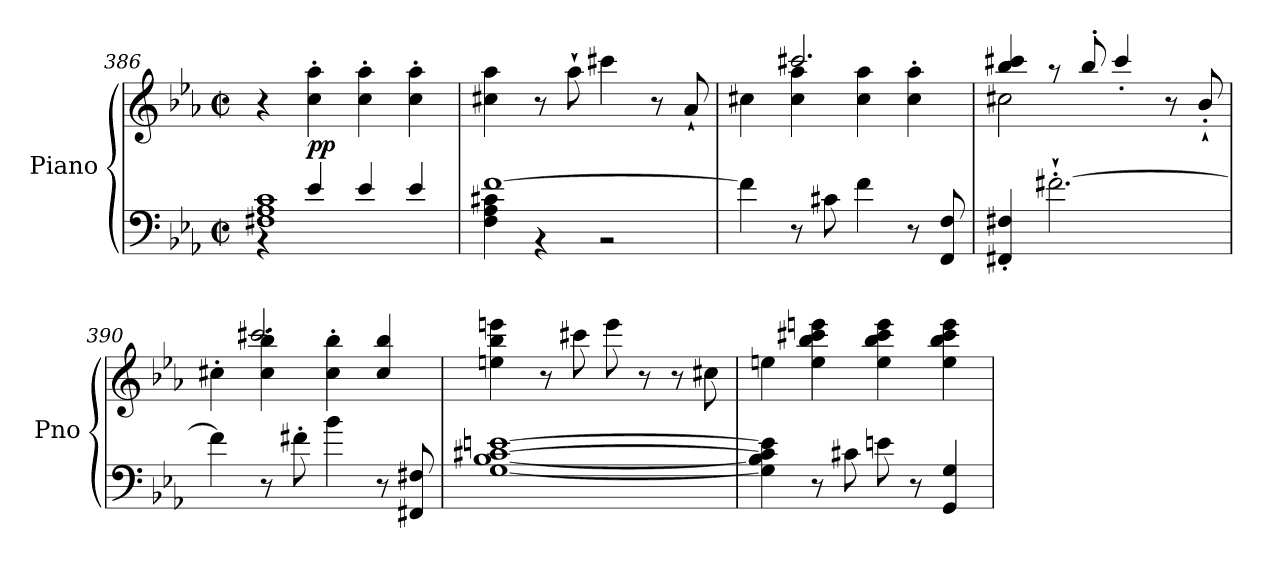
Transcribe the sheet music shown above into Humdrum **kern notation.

**kern	**kern	**dynam
*part1	*part1	*part1
*staff2	*staff1	*staff1/2
*I"Piano	*	*
*I'Pno	*	*
!!LO:PB:g=z
*clefF4	*clefG2	*
*k[b-e-a-]	*k[b-e-a-]	*
*M2/2	*M2/2	*
*met(c|)	*met(c|)	*
=386	=386	=386
*^	*	*
4rBB	1F#X 1A- 1c	4r	.
!	!	!	!LO:DY:b
4e-/	.	4cc\' 4aa-\'	pp
4e-/	.	4cc\' 4aa-\'	.
4e-/	.	4cc\' 4aa-\'	.
=387	=387	=387	=387
[1f	4F\ 4A-\ 4c#X\	4cc#X\ 4aa-\	.
.	4r	8r	.
.	.	8aa-''\	.
.	2r	4ccc#X\	.
.	.	8r	.
.	.	8a-''/	.
*v	*v	*	*
=388	=388	=388
*	*^	*
4f\]	4cc#X\	4ryy	.
8r	4cc#\ 4aa-\	2.ccc#X/	.
8c#X\	.	.	.
4f\	4cc#\ 4aa-\	.	.
8r	4cc#\' 4aa-\'	.	.
8FF/ 8F/	.	.	.
!!LO:LB:g=z	!!
=389	=389	=389	=389
4FF#X/' 4F#X/'	4bb-/ 4ccc#X/	2cc#X\	.
[2.f#X'''\	8raa	.	.
.	8bb-'/	.	.
.	4ccc#'/	2ryy	.
.	8r	.	.
.	8b-'''/	.	.
=390	=390	=390	=390
4f#\]	4cc#X'\	4ryy	.
8r	4cc#\' 4bb-\'	2.ccc#X/	.
8f#X'\	.	.	.
4b-\	4cc#\' 4bb-\'	.	.
8r	4cc#/ 4bb-/	.	.
8FF#X/ 8F#X/	.	.	.
*	*v	*v	*
=391	=391	=391
[1G [1B- [1c#X [1en	4een\ 4bb-\ 4eeen\	.
.	8r	.
.	8ccc#X\	.
.	8eee\	.
.	8r	.
.	8r	.
.	8cc#X\	.
!!LO:LB:g=z
=392	=392	=392
4G\] 4B-\] 4c#\] 4e\]	4een\	.
8r	4ee\ 4bb-\ 4ccc#X\ 4eeen\	.
8c#X\	.	.
8en\	4ee\ 4bb-\ 4ccc#\ 4eee\	.
8r	.	.
4GG/ 4G/	4ee\ 4bb-\ 4ccc#\ 4eee\	.
=	=	=
*-	*-	*-
